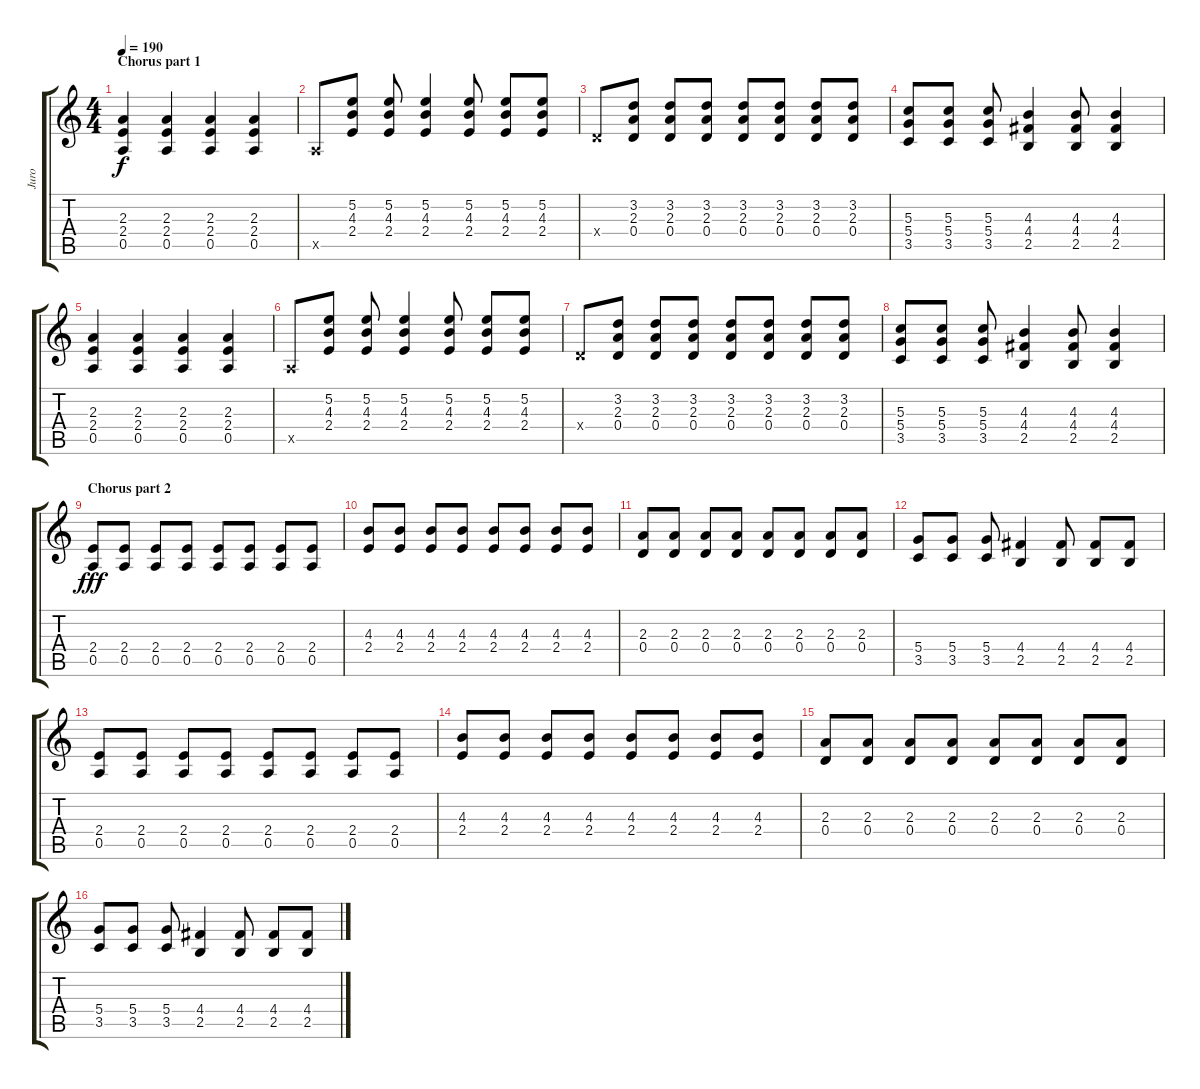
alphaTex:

\track ("Juro" "Juro") {instrument electricguitarjazz}
\staff {score tabs}
\tuning (E4 B3 G3 D3 A2 E2) {hide}
\ts (4 4)
\section ("" "Chorus part 1")
\tempo 190
\clef g2
\ks c
(2.3 2.4 0.5).4{dy f instrument electricguitarjazz} (2.3 2.4 0.5).4 (2.3 2.4 0.5).4 (2.3 2.4 0.5).4 |
0.5{x}.8 (5.2 4.3 2.4).8 (5.2 4.3 2.4).8 (5.2 4.3 2.4).4 (5.2 4.3 2.4).8 (5.2 4.3 2.4).8 (5.2 4.3 2.4).8 |
0.4{x}.8 (3.2 2.3 0.4).8 (3.2 2.3 0.4).8 (3.2 2.3 0.4).8 (3.2 2.3 0.4).8 (3.2 2.3 0.4).8 (3.2 2.3 0.4).8 (3.2 2.3 0.4).8 |
(5.3 5.4 3.5).8 (5.3 5.4 3.5).8 (5.3 5.4 3.5).8 (4.3 4.4 2.5).4 (4.3 4.4 2.5).8 (4.3 4.4 2.5).4 |
(2.3 2.4 0.5).4{instrument electricguitarjazz} (2.3 2.4 0.5).4 (2.3 2.4 0.5).4 (2.3 2.4 0.5).4 |
0.5{x}.8 (5.2 4.3 2.4).8 (5.2 4.3 2.4).8 (5.2 4.3 2.4).4 (5.2 4.3 2.4).8 (5.2 4.3 2.4).8 (5.2 4.3 2.4).8 |
0.4{x}.8 (3.2 2.3 0.4).8 (3.2 2.3 0.4).8 (3.2 2.3 0.4).8 (3.2 2.3 0.4).8 (3.2 2.3 0.4).8 (3.2 2.3 0.4).8 (3.2 2.3 0.4).8 |
(5.3 5.4 3.5).8 (5.3 5.4 3.5).8 (5.3 5.4 3.5).8 (4.3 4.4 2.5).4 (4.3 4.4 2.5).8 (4.3 4.4 2.5).4 |
\section ("" "Chorus part 2")
(2.4 0.5).8{dy fff instrument distortionguitar} (2.4 0.5).8 (2.4 0.5).8 (2.4 0.5).8 (2.4 0.5).8 (2.4 0.5).8 (2.4 0.5).8 (2.4 0.5).8 |
(4.3 2.4).8 (4.3 2.4).8 (4.3 2.4).8 (4.3 2.4).8 (4.3 2.4).8 (4.3 2.4).8 (4.3 2.4).8 (4.3 2.4).8 |
(2.3 0.4).8 (2.3 0.4).8 (2.3 0.4).8 (2.3 0.4).8 (2.3 0.4).8 (2.3 0.4).8 (2.3 0.4).8 (2.3 0.4).8 |
(5.4 3.5).8 (5.4 3.5).8 (5.4 3.5).8 (4.4 2.5).4 (4.4 2.5).8 (4.4 2.5).8 (4.4 2.5).8 |
(2.4 0.5).8{instrument distortionguitar} (2.4 0.5).8 (2.4 0.5).8 (2.4 0.5).8 (2.4 0.5).8 (2.4 0.5).8 (2.4 0.5).8 (2.4 0.5).8 |
(4.3 2.4).8 (4.3 2.4).8 (4.3 2.4).8 (4.3 2.4).8 (4.3 2.4).8 (4.3 2.4).8 (4.3 2.4).8 (4.3 2.4).8 |
(2.3 0.4).8 (2.3 0.4).8 (2.3 0.4).8 (2.3 0.4).8 (2.3 0.4).8 (2.3 0.4).8 (2.3 0.4).8 (2.3 0.4).8 |
(5.4 3.5).8 (5.4 3.5).8 (5.4 3.5).8 (4.4 2.5).4 (4.4 2.5).8 (4.4 2.5).8 (4.4 2.5).8
